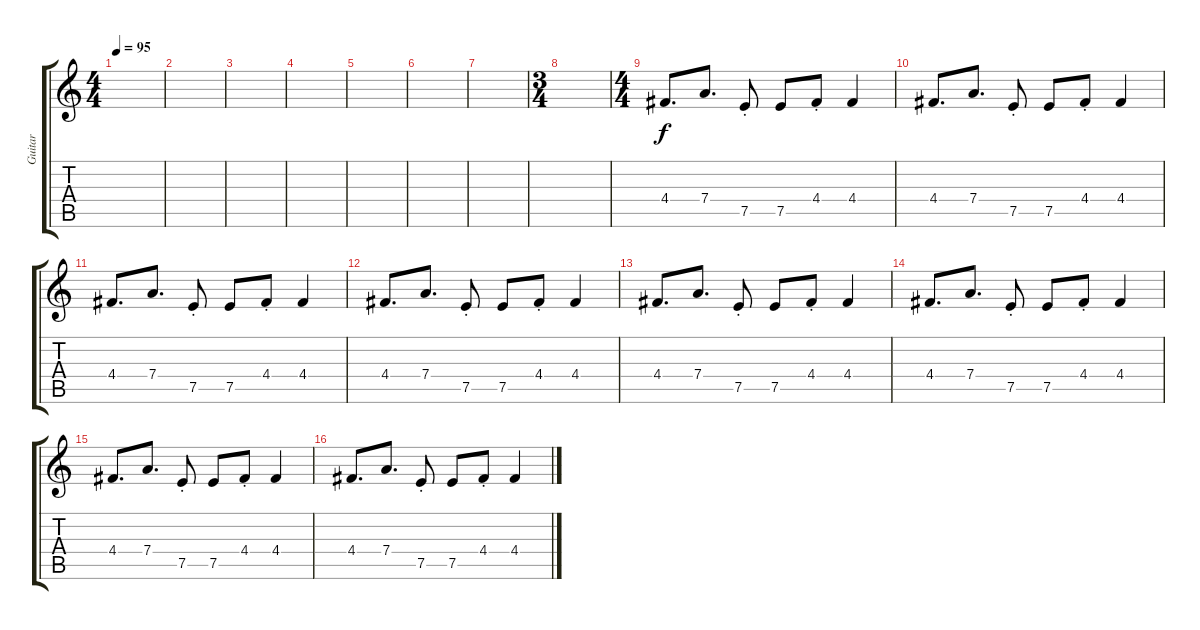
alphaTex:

\track ("Guitar" "Guitar") {instrument overdrivenguitar}
\staff {score tabs}
\tuning (E4 B3 G3 D3 A2 E2) {hide}
\ts (4 4)
\tempo 95
\clef g2
\ks c
|
|
|
|
|
|
|
\ts (3 4)
|
\ts (4 4)
4.4.8{d volume 7 instrument electricguitarjazz} 7.4.8{d} 7.5{st}.8 7.5.8 4.4{st}.8 4.4.4 |
4.4.8{d} 7.4.8{d} 7.5{st}.8 7.5.8 4.4{st}.8 4.4.4 |
4.4.8{d} 7.4.8{d} 7.5{st}.8 7.5.8 4.4{st}.8 4.4.4 |
4.4.8{d} 7.4.8{d} 7.5{st}.8 7.5.8 4.4{st}.8 4.4.4 |
4.4.8{d} 7.4.8{d} 7.5{st}.8 7.5.8 4.4{st}.8 4.4.4 |
4.4.8{d} 7.4.8{d} 7.5{st}.8 7.5.8 4.4{st}.8 4.4.4 |
4.4.8{d volume 11} 7.4.8{d} 7.5{st}.8 7.5.8 4.4{st}.8 4.4.4 |
4.4.8{d} 7.4.8{d} 7.5{st}.8 7.5.8 4.4{st}.8 4.4.4
